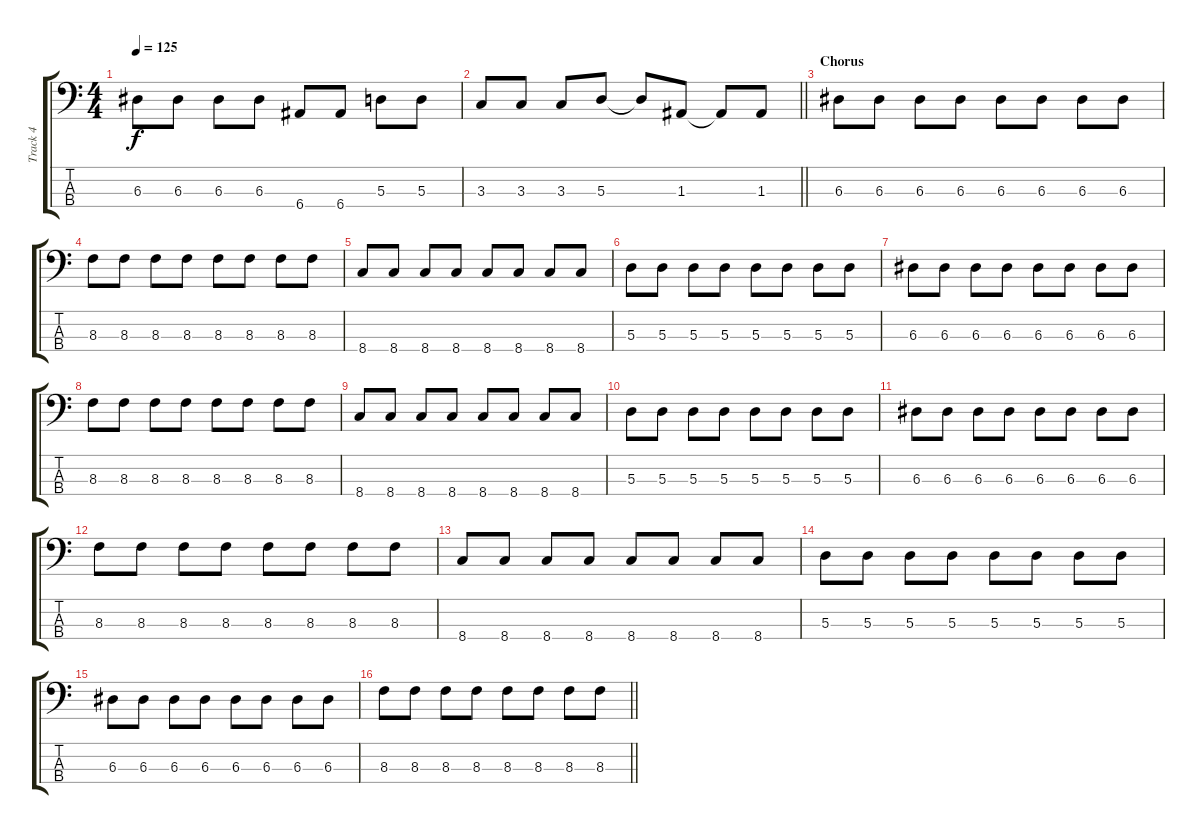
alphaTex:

\track ("Track 4" "Track 4") {instrument electricbassfinger}
\staff {score tabs}
\tuning (G2 D2 A1 E1) {hide}
\ts (4 4)
\tempo 125
\clef f4
\ks c
6.3{t}.8{dy f} 6.3.8 6.3.8 6.3.8 6.4.8 6.4.8 5.3.8 5.3.8 |
\barLineRight lightlight
3.3.8 3.3.8 3.3.8 5.3.8 5.3{t}.8 1.3.8 1.3{t}.8 1.3.8 |
\section ("" "Chorus")
6.3.8 6.3.8 6.3.8 6.3.8 6.3.8 6.3.8 6.3.8 6.3.8 |
8.3.8 8.3.8 8.3.8 8.3.8 8.3.8 8.3.8 8.3.8 8.3.8 |
8.4.8 8.4.8 8.4.8 8.4.8 8.4.8 8.4.8 8.4.8 8.4.8 |
5.3.8 5.3.8 5.3.8 5.3.8 5.3.8 5.3.8 5.3.8 5.3.8 |
6.3.8 6.3.8 6.3.8 6.3.8 6.3.8 6.3.8 6.3.8 6.3.8 |
8.3.8 8.3.8 8.3.8 8.3.8 8.3.8 8.3.8 8.3.8 8.3.8 |
8.4.8 8.4.8 8.4.8 8.4.8 8.4.8 8.4.8 8.4.8 8.4.8 |
5.3.8 5.3.8 5.3.8 5.3.8 5.3.8 5.3.8 5.3.8 5.3.8 |
6.3.8 6.3.8 6.3.8 6.3.8 6.3.8 6.3.8 6.3.8 6.3.8 |
8.3.8 8.3.8 8.3.8 8.3.8 8.3.8 8.3.8 8.3.8 8.3.8 |
8.4.8 8.4.8 8.4.8 8.4.8 8.4.8 8.4.8 8.4.8 8.4.8 |
5.3.8 5.3.8 5.3.8 5.3.8 5.3.8 5.3.8 5.3.8 5.3.8 |
6.3.8 6.3.8 6.3.8 6.3.8 6.3.8 6.3.8 6.3.8 6.3.8 |
\barLineRight lightlight
8.3.8 8.3.8 8.3.8 8.3.8 8.3.8 8.3.8 8.3.8 8.3.8
